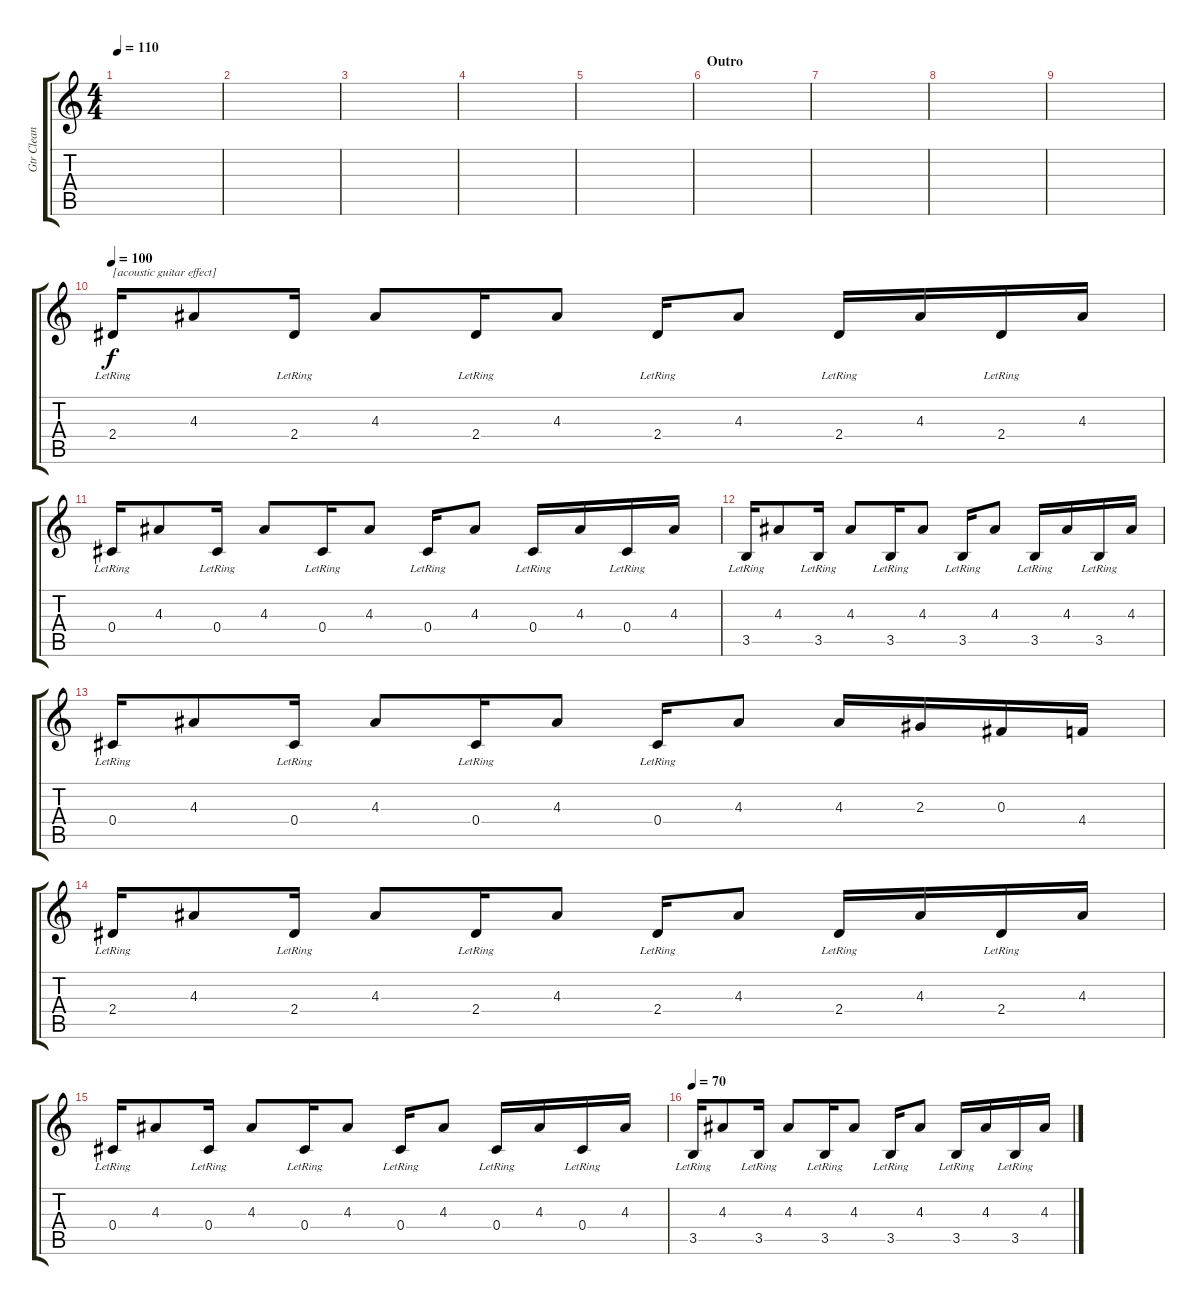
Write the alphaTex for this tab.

\track ("Gtr Clean [12 strings]" "Gtr Clean ") {instrument electricguitarclean}
\staff {score tabs}
\tuning (Eb4 Bb3 Gb3 Db3 Ab2 Eb2) {hide}
\ts (4 4)
\tempo 110
\clef g2
\ks c
|
|
|
|
|
\section ("" "Outro")
|
|
|
|
\tempo 100
2.4{lr}.16{txt "[acoustic guitar effect]" dy f volume 16 instrument acousticguitarsteel} 4.3.8 2.4{lr}.16 4.3.8 2.4{lr}.16 4.3.8 2.4{lr}.16 4.3.8 2.4{lr}.16 4.3.16 2.4{lr}.16 4.3.16 |
0.4{lr}.16 4.3.8 0.4{lr}.16 4.3.8 0.4{lr}.16 4.3.8 0.4{lr}.16 4.3.8 0.4{lr}.16 4.3.16 0.4{lr}.16 4.3.16 |
3.5{lr}.16 4.3.8 3.5{lr}.16 4.3.8 3.5{lr}.16 4.3.8 3.5{lr}.16 4.3.8 3.5{lr}.16 4.3.16 3.5{lr}.16 4.3.16 |
0.4{lr}.16 4.3.8 0.4{lr}.16 4.3.8 0.4{lr}.16 4.3.8 0.4{lr}.16 4.3.8 4.3.16 2.3.16 0.3.16 4.4.16 |
2.4{lr}.16 4.3.8 2.4{lr}.16 4.3.8 2.4{lr}.16 4.3.8 2.4{lr}.16 4.3.8 2.4{lr}.16 4.3.16 2.4{lr}.16 4.3.16 |
0.4{lr}.16 4.3.8 0.4{lr}.16 4.3.8 0.4{lr}.16 4.3.8 0.4{lr}.16 4.3.8 0.4{lr}.16 4.3.16 0.4{lr}.16 4.3.16 |
\tempo 70
3.5{lr}.16 4.3.8 3.5{lr}.16 4.3.8 3.5{lr}.16 4.3.8 3.5{lr}.16 4.3.8 3.5{lr}.16 4.3.16 3.5{lr}.16 4.3.16
